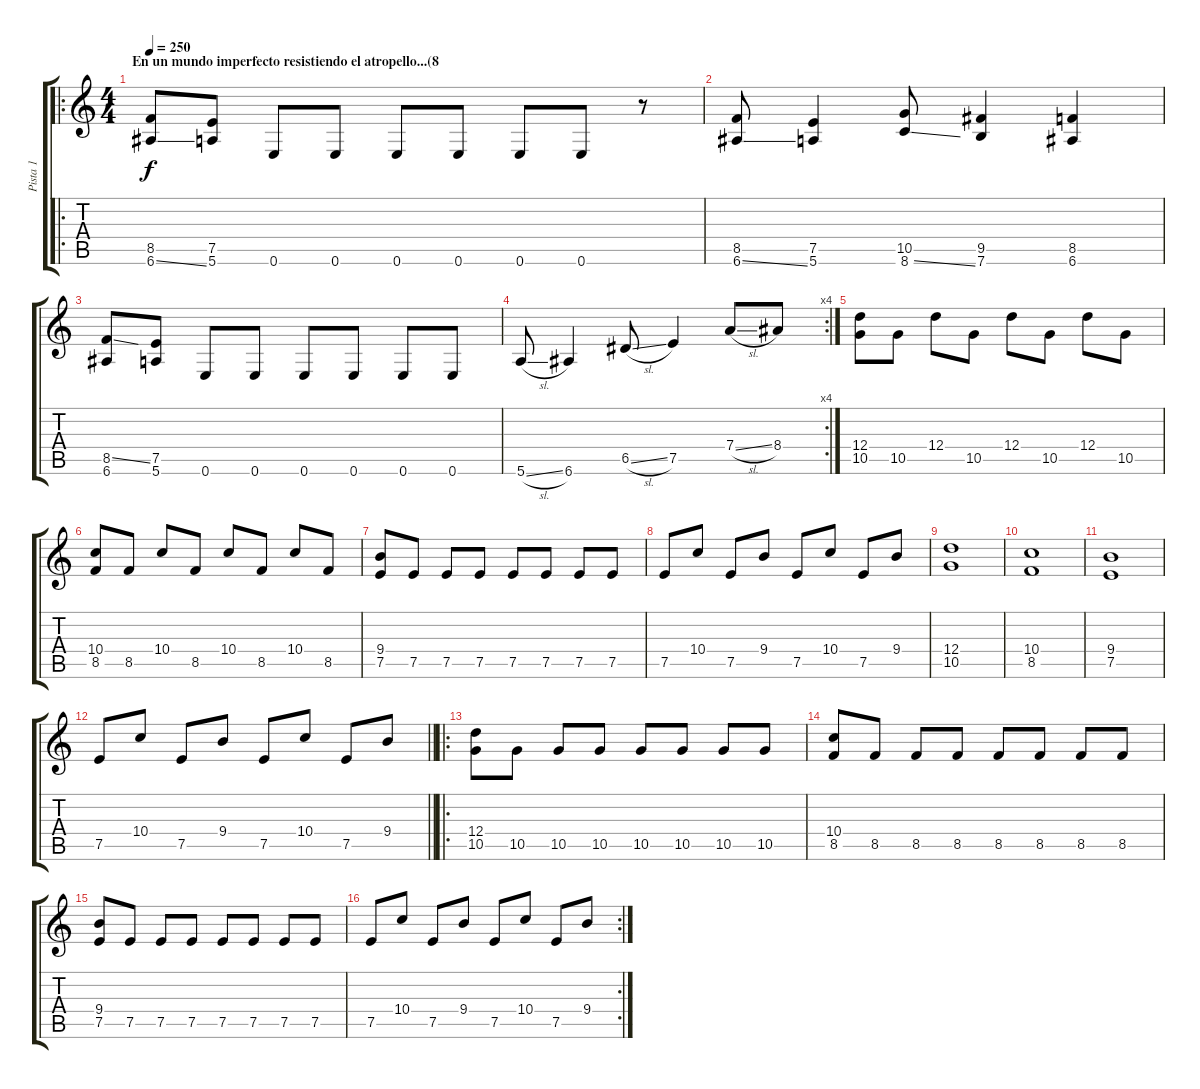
\track ("Pista 1" "Pista 1") {instrument distortionguitar}
\staff {score tabs}
\tuning (E4 B3 G3 D3 A2 E2) {hide}
\ro
\ts (4 4)
\section ("" "En un mundo imperfecto resistiendo el atropello...(8")
\tempo 250
\clef g2
\ks c
(8.5 6.6{ss}).8{dy f} (7.5 5.6).8 0.6.8 0.6.8 0.6.8 0.6.8 0.6.8 0.6.8 r.8 |
(8.5 6.6{ss}).8 (7.5 5.6).4 (10.5 8.6{ss}).8 (9.5 7.6).4 (8.5 6.6).4 |
(8.5{ss} 6.6).8 (7.5 5.6).8 0.6.8 0.6.8 0.6.8 0.6.8 0.6.8 0.6.8 |
\rc 4
5.6{sl}.8 6.6.4 6.5{sl}.8 7.5.4 7.4{sl}.8 8.4.8 |
(12.4 10.5).8 10.5.8 12.4.8 10.5.8 12.4.8 10.5.8 12.4.8 10.5.8 |
(10.4 8.5).8 8.5.8 10.4.8 8.5.8 10.4.8 8.5.8 10.4.8 8.5.8 |
(9.4 7.5).8 7.5.8 7.5.8 7.5.8 7.5.8 7.5.8 7.5.8 7.5.8 |
7.5.8 10.4.8 7.5.8 9.4.8 7.5.8 10.4.8 7.5.8 9.4.8 |
(12.4 10.5).1 |
(10.4 8.5).1 |
(9.4 7.5).1 |
\barLineRight lightlight
7.5.8 10.4.8 7.5.8 9.4.8 7.5.8 10.4.8 7.5.8 9.4.8 |
\ro
(12.4 10.5).8 10.5.8 10.5.8 10.5.8 10.5.8 10.5.8 10.5.8 10.5.8 |
(10.4 8.5).8 8.5.8 8.5.8 8.5.8 8.5.8 8.5.8 8.5.8 8.5.8 |
(9.4 7.5).8 7.5.8 7.5.8 7.5.8 7.5.8 7.5.8 7.5.8 7.5.8 |
\rc 2
7.5.8 10.4.8 7.5.8 9.4.8 7.5.8 10.4.8 7.5.8 9.4.8
